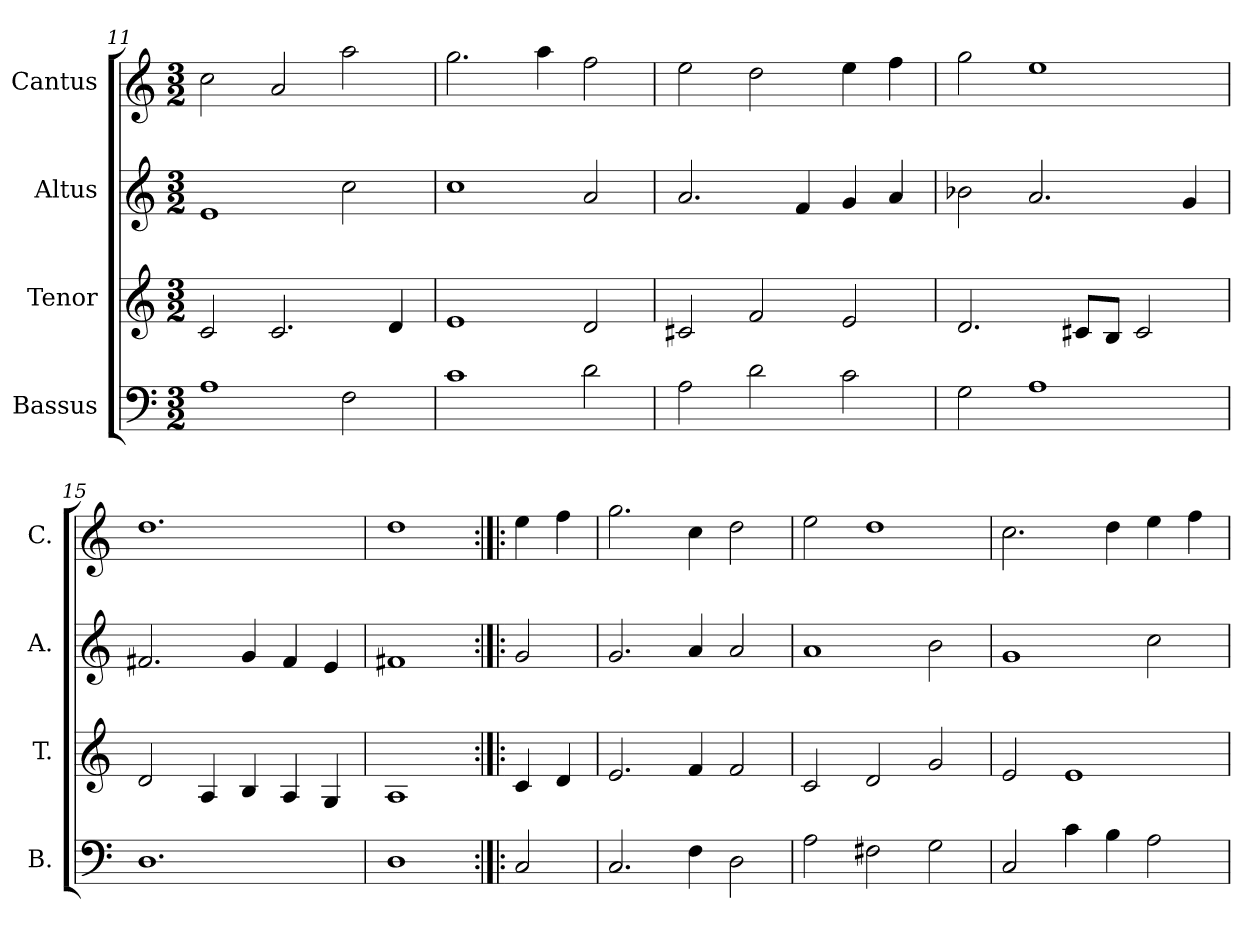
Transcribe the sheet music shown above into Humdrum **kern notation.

**kern	**kern	**kern	**kern
*part4	*part3	*part2	*part1
*staff4	*staff3	*staff2	*staff1
*I"Bassus	*I"Tenor	*I"Altus	*I"Cantus
*I'B.	*I'T.	*I'A.	*I'C.
!!LO:LB:g=z
*clefF4	*clefG2	*clefG2	*clefG2
*k[]	*k[]	*k[]	*k[]
*C:	*C:	*C:	*C:
*M3/2	*M3/2	*M3/2	*M3/2
=11	=11	=11	=11
1A\	2c/	1e/	2cc\
.	2.c/	.	2a/
2F\	.	2cc\	2aa\
.	4d/	.	.
=12	=12	=12	=12
1c\	1e/	1cc\	2.gg\
.	.	.	4aa\
2d\	2d/	2a/	2ff\
=13	=13	=13	=13
2A\	2c#X/	2.a/	2ee\
2d\	2f/	.	2dd\
.	.	4f/	.
2c\	2e/	4g/	4ee\
.	.	4a/	4ff\
=14	=14	=14	=14
2G\	2.d/	2b-X\	2gg\
1A\	.	2.a/	1ee\
.	8c#X/L	.	.
.	8B/J	.	.
.	2c#/	.	.
.	.	4g/	.
=15	=15	=15	=15
1.D\	2d/	2.f#X/	1.dd\
.	4A/	.	.
.	4B/	4g/	.
.	4A/	4f#/	.
.	4G/	4e/	.
=16	=16	=16	=16
1D\	1A/	1f#X/	1dd\
=17:|!|:	=17:|!|:	=17:|!|:	=17:|!|:
2C/	4c/	2g/	4ee\
.	4d/	.	4ff\
=18	=18	=18	=18
2.C/	2.e/	2.g/	2.gg\
4F\	4f/	4a/	4cc\
2D\	2f/	2a/	2dd\
=19	=19	=19	=19
2A\	2c/	1a/	2ee\
2F#X\	2d/	.	1dd\
2G\	2g/	2b\	.
=20	=20	=20	=20
2C/	2e/	1g/	2.cc\
4c\	1e/	.	.
4B\	.	.	4dd\
2A\	.	2cc\	4ee\
.	.	.	4ff\
=	=	=	=
*-	*-	*-	*-
